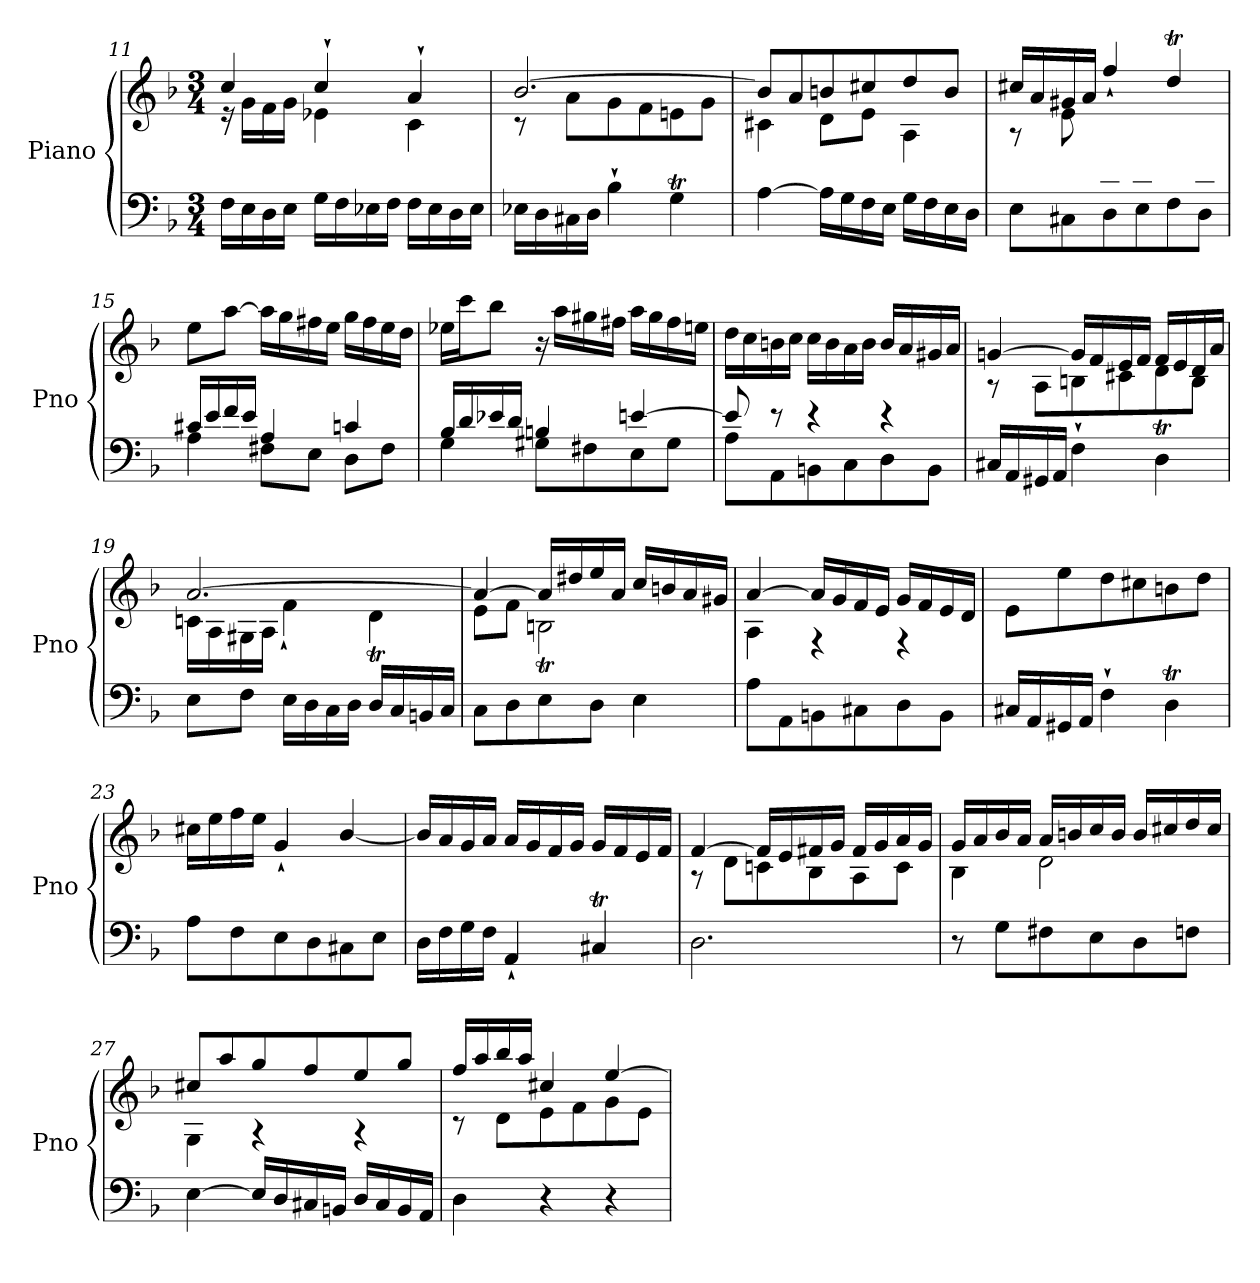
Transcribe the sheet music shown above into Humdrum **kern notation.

**kern	**kern
*part1	*part1
*staff2	*staff1
*I"Piano	*
*I'Pno	*
*clefF4	*clefG2
*k[b-]	*k[b-]
*M3/4	*M3/4
=11	=11
*	*^
16F\LL	4cc/	16r
16E\	.	16g\LL
16D\	.	16f\
16E\JJ	.	16g\JJ
16G\LL	4cc`/	4e-X\
16F\	.	.
16E-X\	.	.
16F\JJ	.	.
16F\LL	4a`/	4c\
16E-\	.	.
16D\	.	.
16E-\JJ	.	.
=12	=12	=12
16E-X\LL	[2.b-/	8r
16D\	.	.
16C#X\	.	8a\L
16D\JJ	.	.
4B-`\	.	8g\
.	.	8f\
4GT\	.	8en\
.	.	8g\J
=13	=13	=13
[4A\	8b-/L]	4c#X\
.	8a/	.
16A\LL]	8bn/	8d\L
16G\	.	.
16F\	8cc#X/	8e\J
16E\JJ	.	.
16G\LL	8dd/	4A\
16F\	.	.
16E\	8b/J	.
16D\JJ	.	.
=14	=14	=14
*^	*	*
4ryy	8E\L	16cc#X/LL	8r
.	.	16a/	.
.	8C#X\	16g#X/	8e\L
.	.	16a/JJ	.
8d/	8D\	4ff`/	2ryy
8c#X/	8E\	.	.
8Bn/	8F\	4ddT/	.
8d/J	8D\J	.	.
*	*	*v	*v
=15	=15	=15
16c#X/LL	4A\	8ee\L
16e/	.	.
16f/	.	[8aa\J
16e/JJ	.	.
4A/	8F#X\L	16aa\LL]
.	.	16gg\
.	8E\J	16ff#X\
.	.	16ee\JJ
4cn/	8D\L	16gg\LL
.	.	16ff#\
.	8F#\J	16ee\
.	.	16dd\JJ
=16	=16	=16
16B-/LL	4G\	16ee-X\LL
16d/	.	16ccc\J
16e-X/	.	8bb-\J
16d/JJ	.	.
4Bn/	8G#X\L	16r
.	.	16aa\LL
.	8F#X\	16gg#X\
.	.	16ff#X\JJ
[4en/	8E\	16aa\LL
.	.	16gg#\
.	8G#\J	16ff#\
.	.	16een\JJ
=17	=17	=17
8e/]	8A\L	16dd\LL
.	.	16cc\
8r	8AA\	16bn\
.	.	16cc\JJ
4r	8BBn\	16cc\LL
.	.	16b\
.	8C\	16a\
.	.	16b\JJ
4r	8D\	16b/LL
.	.	16a/
.	8BB\J	16g#X/
.	.	16a/JJ
*v	*v	*
=18	=18
*	*^
16C#X/LL	[4gn/	8r
16AA/	.	.
16GG#X/	.	8A\L
16AA/JJ	.	.
4F`\	16g/LL]	8Bn\
.	16f/	.
.	16e/	8c#X\
.	16f/JJ	.
4DT\	16f/LL	8d\
.	16e/	.
.	16d/	8B\J
.	16a/JJ	.
=19	=19	=19
8E\L	[2.a/	16cn\LL
.	.	16A\
8F\J	.	16G#X\
.	.	16A\JJ
16E\LL	.	4f`\
16D\	.	.
16C\	.	.
16D\JJ	.	.
16D/LL	.	4dT\
16C/	.	.
16BBn/	.	.
16C/JJ	.	.
=20	=20	=20
8C\L	4a/_	8e\L
8D\	.	8f\J
8E\	16a/LL]	2Bnt\
.	16dd#X/	.
8D\J	16ee/	.
.	16a/JJ	.
4E\	16cc/LL	.
.	16bn/	.
.	16a/	.
.	16g#X/JJ	.
=21	=21	=21
8A\L	[4a/	4A\
8AA\	.	.
8BBn\	16a/LL]	4r
.	16g/	.
8C#X\	16f/	.
.	16e/JJ	.
8D\	16g/LL	4r
.	16f/	.
8BB\J	16e/	.
.	16d/JJ	.
*	*v	*v
=22	=22
16C#X/LL	8e\L
16AA/	.
16GG#X/	8ee\
16AA/JJ	.
4F`\	8dd\
.	8cc#X\
4DT\	8bn\
.	8dd\J
=23	=23
8A\L	16cc#X\LL
.	16ee\
8F\	16ff\
.	16ee\JJ
8E\	4g`/
8D\	.
8C#X\	[4b-/
8E\J	.
=24	=24
16D\LL	16b-/LL]
16F\	16a/
16G\	16g/
16F\JJ	16a/JJ
4AA`/	16a/LL
.	16g/
.	16f/
.	16g/JJ
4C#Xt/	16g/LL
.	16f/
.	16e/
.	16f/JJ
=25	=25
*	*^
2.D\	[4f/	8r
.	.	8d\L
.	16f/LL]	8cn\
.	16e/	.
.	16f#X/	8B-\
.	16g/JJ	.
.	16f#/LL	8A\
.	16g/	.
.	16a/	8c\J
.	16g/JJ	.
=26	=26	=26
8r	16g/LL	4B-\
.	16a/	.
8G\L	16b-/	.
.	16a/JJ	.
8F#X\	16a/LL	2d\
.	16bn/	.
8E\	16cc/	.
.	16b/JJ	.
8D\	16b/LL	.
.	16cc#X/	.
8Fn\J	16dd/	.
.	16cc#/JJ	.
=27	=27	=27
[4E\	8cc#X/L	4G\
.	8aa/	.
16E/LL]	8gg/	4r
16D/	.	.
16C#X/	8ff/	.
16BBn/JJ	.	.
16D/LL	8ee/	4r
16C#/	.	.
16BB/	8gg/J	.
16AA/JJ	.	.
=28	=28	=28
4D\	16ff/LL	8r
.	16aa/	.
.	16bb-/	8d\L
.	16aa/JJ	.
4r	4cc#X/	8e\
.	.	8f\
4r	[4ee/	8g\
.	.	8e\J
*	*v	*v
=	=
*-	*-
